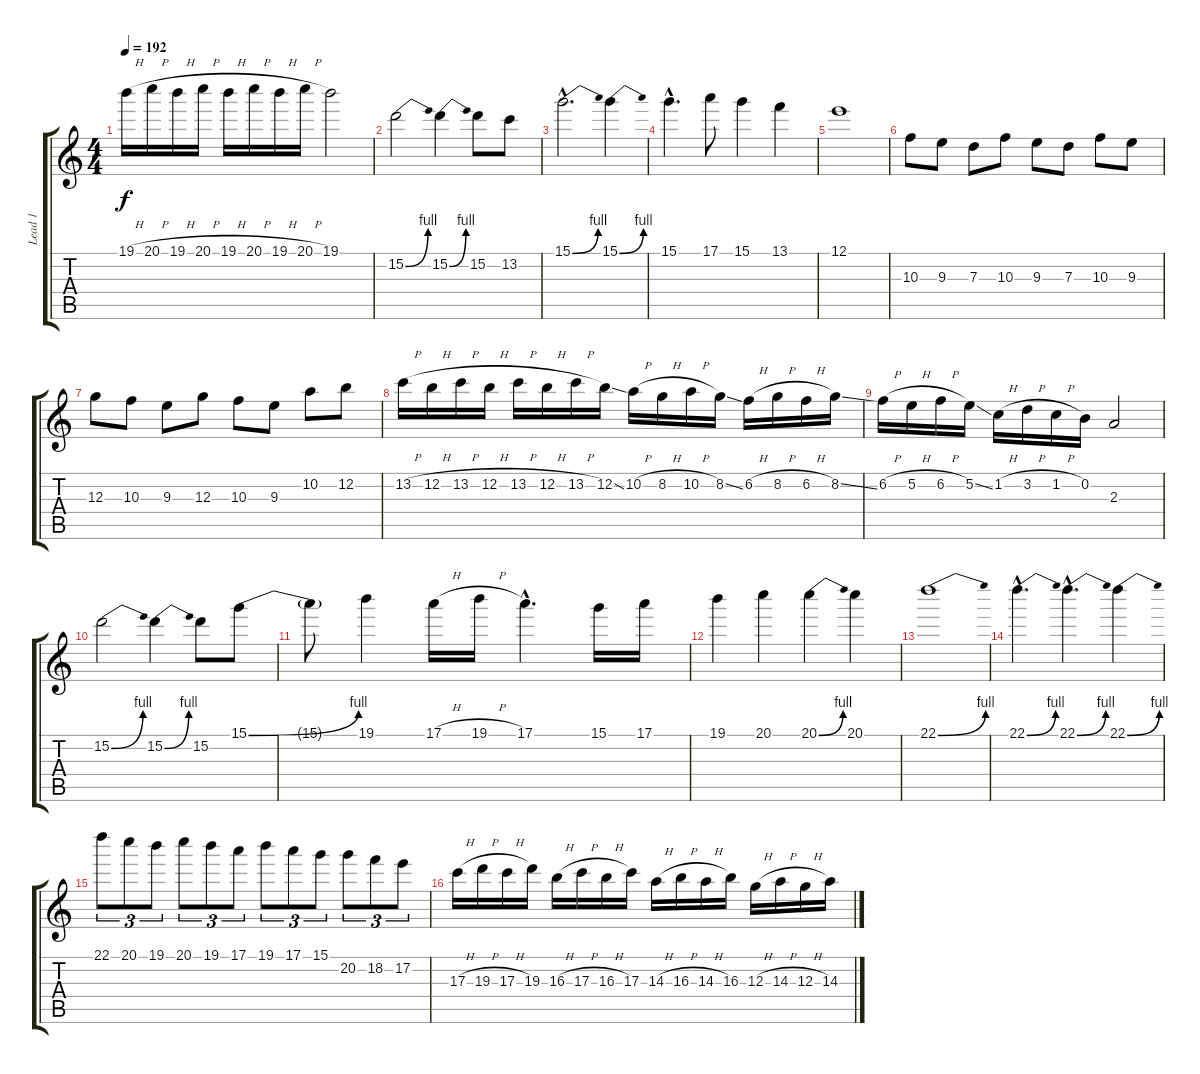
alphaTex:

\track ("Lead 1" "Lead 1") {instrument distortionguitar}
\staff {score tabs}
\tuning (E4 B3 G3 D3 A2 E2) {hide}
\ts (4 4)
\tempo 192
\clef g2
\ks c
19.1{h}.16{dy f} 20.1{h}.16 19.1{h}.16 20.1{h}.16 19.1{h}.16 20.1{h}.16 19.1{h}.16 20.1{h}.16 19.1.2 |
15.2{be (bend 0 0 60 4)}.2 15.2{be (bend 0 0 60 4)}.4 15.2.8 13.2.8 |
15.1{be (bend 0 0 60 4) hac}.2{d} 15.1{be (bend 0 0 60 4)}.4 |
15.1{hac}.4{d} 17.1.8 15.1.4 13.1.4 |
12.1.1 |
10.3.8 9.3.8 7.3.8 10.3.8 9.3.8 7.3.8 10.3.8 9.3.8 |
12.3.8 10.3.8 9.3.8 12.3.8 10.3.8 9.3.8 10.2.8 12.2.8 |
13.2{h}.16 12.2{h}.16 13.2{h}.16 12.2{h}.16 13.2{h}.16 12.2{h}.16 13.2{h}.16 12.2{ss}.16 10.2{h}.16 8.2{h}.16 10.2{h}.16 8.2{ss}.16 6.2{h}.16 8.2{h}.16 6.2{h}.16 8.2{ss}.16 |
6.2{h}.16 5.2{h}.16 6.2{h}.16 5.2{ss}.16 1.2{h}.16 3.2{h}.16 1.2{h}.16 0.2.16 2.3.2 |
15.2{be (bend 0 0 60 4)}.2 15.2{be (bend 0 0 60 4)}.4 15.2.8 15.1{be (bend 0 0 60 4)}.8 |
15.1{t}.8 19.1.4 17.1{h}.16 19.1{h}.16 17.1{hac}.4{d} 15.1.16 17.1.16 |
19.1.4 20.1.4 20.1{be (bend 0 0 60 4)}.4 20.1.4 |
22.1{be (bend 0 0 60 4)}.1 |
22.1{be (bend 0 0 60 4) hac}.4{d} 22.1{be (bend 0 0 60 4) hac}.4{d} 22.1{be (bend 0 0 60 4)}.4 |
22.1.8{tu (3 2)} 20.1.8{tu (3 2)} 19.1.8{tu (3 2)} 20.1.8{tu (3 2)} 19.1.8{tu (3 2)} 17.1.8{tu (3 2)} 19.1.8{tu (3 2)} 17.1.8{tu (3 2)} 15.1.8{tu (3 2)} 20.2.8{tu (3 2)} 18.2.8{tu (3 2)} 17.2.8{tu (3 2)} |
17.3{h}.16 19.3{h}.16 17.3{h}.16 19.3.16 16.3{h}.16 17.3{h}.16 16.3{h}.16 17.3.16 14.3{h}.16 16.3{h}.16 14.3{h}.16 16.3.16 12.3{h}.16 14.3{h}.16 12.3{h}.16 14.3.16
